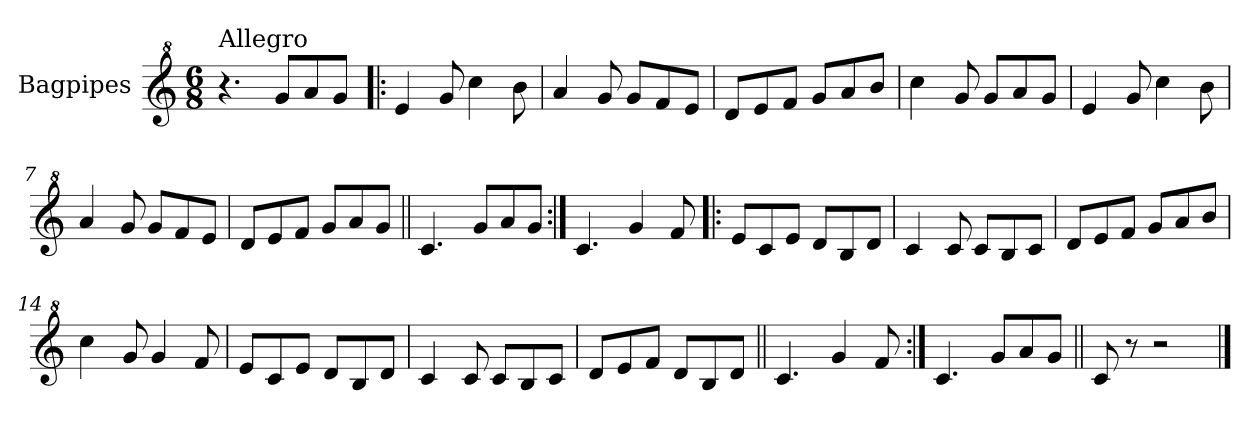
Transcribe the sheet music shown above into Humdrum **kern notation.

**kern
*part1
*staff1
*I"Bagpipes
*I'Bag
*clefG^2
*k[]
*C:
*M6/8
=1
!LO:TX:a:t=Allegro
4.r
8gg/L
8aa/
8gg/J
=2!|:
4ee/
8gg/
4ccc\
8bb\
=3
4aa/
8gg/
8gg/L
8ff/
8ee/J
=4
8dd/L
8ee/
8ff/J
8gg/L
8aa/
8bb/J
=5
4ccc\
8gg/
8gg/L
8aa/
8gg/J
=6
4ee/
8gg/
4ccc\
8bb\
!!LO:LB:g=z
=7
4aa/
8gg/
8gg/L
8ff/
8ee/J
=8
8dd/L
8ee/
8ff/J
8gg/L
8aa/
8gg/J
=9||
4.cc/
8gg/L
8aa/
8gg/J
=10:|!
4.cc/
4gg/
8ff/
=11!|:
8ee/L
8cc/
8ee/J
8dd/L
8b/
8dd/J
=12
4cc/
8cc/
8cc/L
8b/
8cc/J
!!LO:LB:g=z
=13
8dd/L
8ee/
8ff/J
8gg/L
8aa/
8bb/J
=14
4ccc\
8gg/
4gg/
8ff/
=15
8ee/L
8cc/
8ee/J
8dd/L
8b/
8dd/J
=16
4cc/
8cc/
8cc/L
8b/
8cc/J
=17
8dd/L
8ee/
8ff/J
8dd/L
8b/
8dd/J
=18||
4.cc/
4gg/
8ff/
=19:|!
4.cc/
8gg/L
8aa/
8gg/J
!!LO:LB:g=z
=20||
8cc/
8r
2r
==
*-
